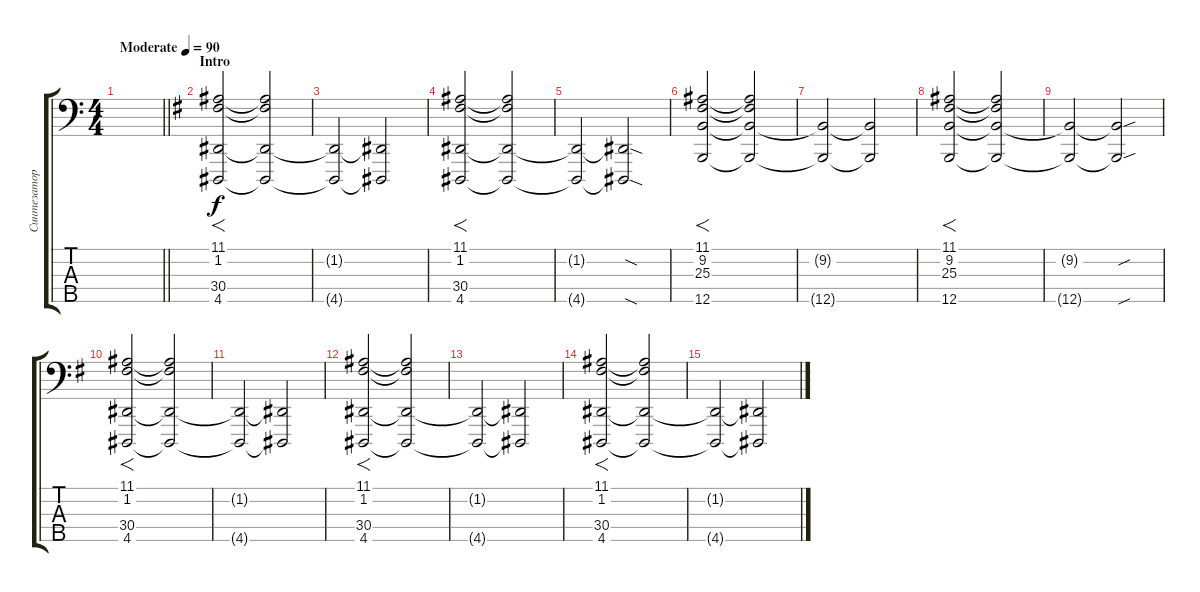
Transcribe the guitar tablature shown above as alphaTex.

\track ("Синтезатор" "Синтезатор") {instrument fiddle}
\staff {score tabs}
\tuning (G2 D2 A1 E1 B0) {hide}
\ts (4 4)
\tempo (90 "Moderate")
\clef f4
\barLineRight lightlight
\ks c
|
\section ("" "Intro")
\ks eminor
(11.1 1.2 30.4 4.5).2{f} (11.1{t} 1.2{t} 30.4{t} 4.5{t}).2{volume 5} |
(1.2{t} 4.5{t}).2 (1.2{t} 4.5{t}).2 |
(11.1 1.2 30.4 4.5).2{f volume 10} (11.1{t} 1.2{t} 30.4{t} 4.5{t}).2{volume 5} |
(1.2{t} 4.5{t}).2 (1.2{sod t} 4.5{sod t}).2 |
(11.1 9.2 25.3 12.5).2{f volume 10} (11.1{t} 9.2{t} 25.3{t} 12.5{t}).2{volume 5} |
(9.2{t} 12.5{t}).2 (9.2{t} 12.5{t}).2 |
(11.1 9.2 25.3 12.5).2{f volume 10} (11.1{t} 9.2{t} 25.3{t} 12.5{t}).2{volume 5} |
(9.2{t} 12.5{t}).2 (9.2{sou t} 12.5{sou t}).2 |
(11.1 1.2 30.4 4.5).2{f volume 10} (11.1{t} 1.2{t} 30.4{t} 4.5{t}).2{volume 5} |
(1.2{t} 4.5{t}).2 (1.2{t} 4.5{t}).2 |
(11.1 1.2 30.4 4.5).2{f volume 10} (11.1{t} 1.2{t} 30.4{t} 4.5{t}).2{volume 5} |
(1.2{t} 4.5{t}).2 (1.2{t} 4.5{t}).2 |
(11.1 1.2 30.4 4.5).2{f volume 10} (11.1{t} 1.2{t} 30.4{t} 4.5{t}).2{volume 5} |
(1.2{t} 4.5{t}).2 (1.2{t} 4.5{t}).2
